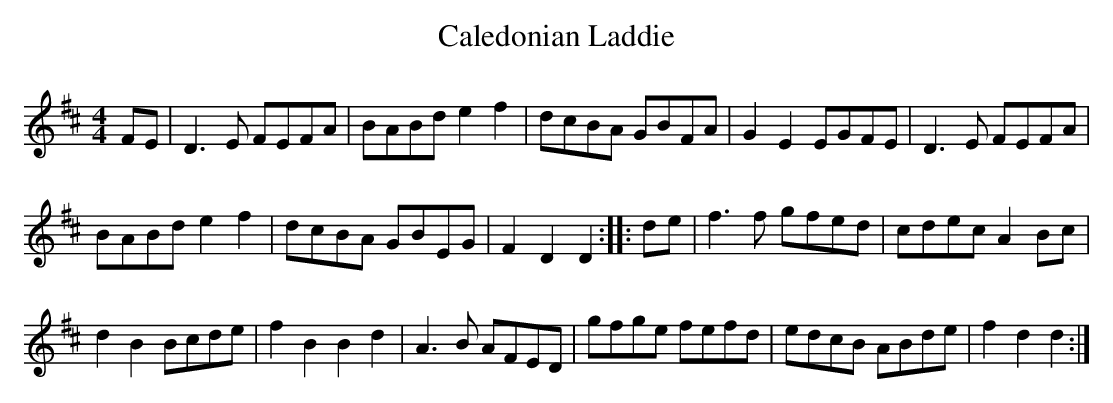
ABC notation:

X:1
T:Caledonian Laddie
M:4/4
L:1/8
K:D
FE|D3 E FEFA|BABd e2 f2|dcBA GBFA|G2 E2 EGFE|D3 E FEFA|
BABd e2 f2|dcBA GBEG|F2 D2 D2::de|f3 f gfed|cdec A2 Bc|
d2 B2 Bcde|f2 B2 B2 d2|A3 B AFED|gfge fefd|edcB ABde|f2 d2 d2:|
